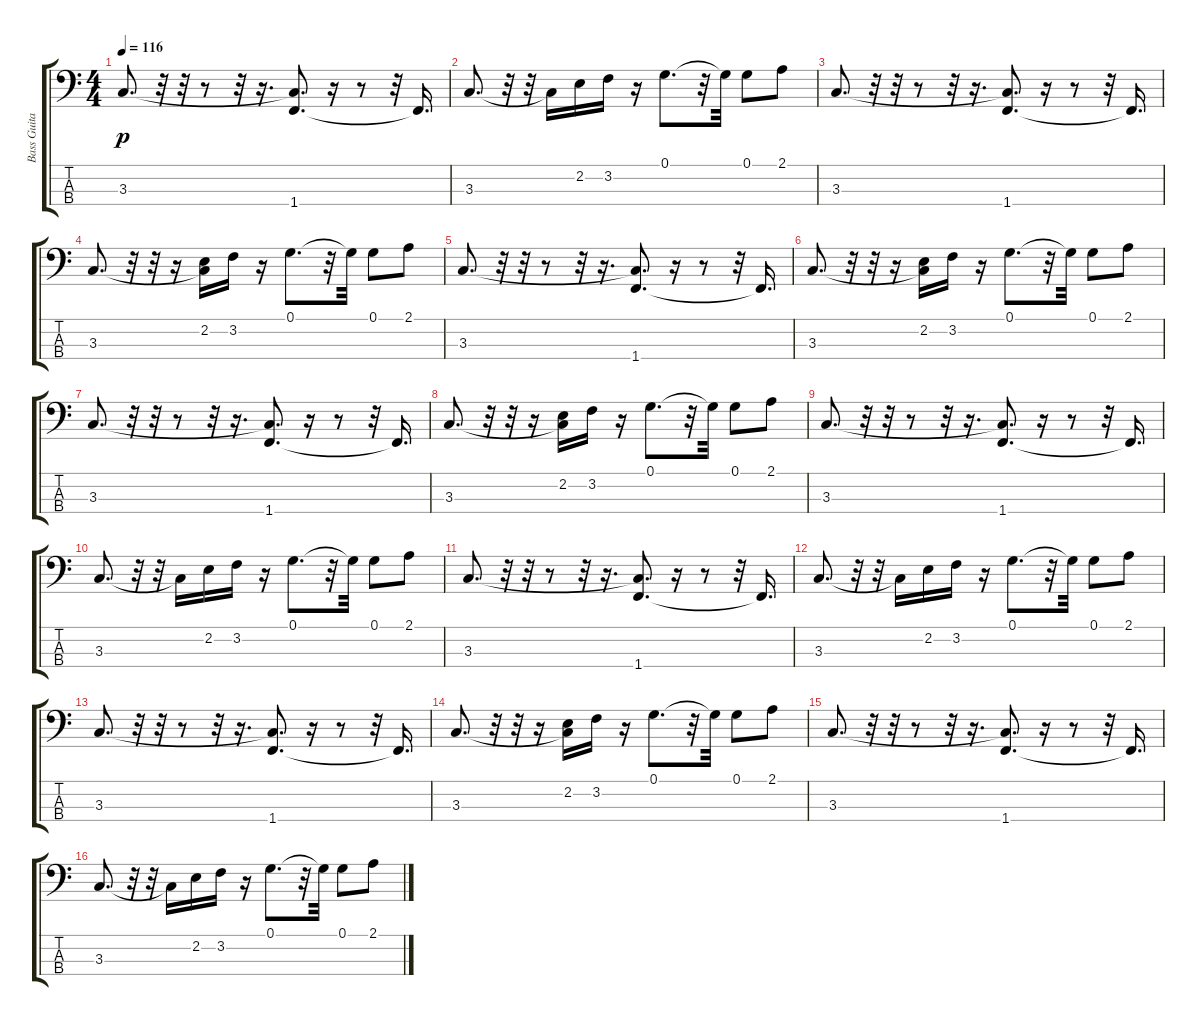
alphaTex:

\track ("Bass Guitar" "Bass Guita") {instrument electricbasspick}
\staff {score tabs}
\tuning (G2 D2 A1 E1) {hide}
\ts (4 4)
\tempo 116
\clef f4
\ks c
3.3.8{d dy p} r.32 r.32 r.8 r.32 r.16{d} (3.3{t} 1.4).8{d} r.16 r.8 r.32 1.4{t}.16{d} |
3.3.8{d} r.32 r.32 3.3{t}.16 2.2.16 3.2.16 r.16 0.1.8{d} r.32 0.1{t}.32 0.1.8 2.1.8 |
3.3.8{d} r.32 r.32 r.8 r.32 r.16{d} (3.3{t} 1.4).8{d} r.16 r.8 r.32 1.4{t}.16{d} |
3.3.8{d} r.32 r.32 r.16 (2.2 3.3{t}).16 3.2.16 r.16 0.1.8{d} r.32 0.1{t}.32 0.1.8 2.1.8 |
3.3.8{d} r.32 r.32 r.8 r.32 r.16{d} (3.3{t} 1.4).8{d} r.16 r.8 r.32 1.4{t}.16{d} |
3.3.8{d} r.32 r.32 r.16 (2.2 3.3{t}).16 3.2.16 r.16 0.1.8{d} r.32 0.1{t}.32 0.1.8 2.1.8 |
3.3.8{d} r.32 r.32 r.8 r.32 r.16{d} (3.3{t} 1.4).8{d} r.16 r.8 r.32 1.4{t}.16{d} |
3.3.8{d} r.32 r.32 r.16 (2.2 3.3{t}).16 3.2.16 r.16 0.1.8{d} r.32 0.1{t}.32 0.1.8 2.1.8 |
3.3.8{d} r.32 r.32 r.8 r.32 r.16{d} (3.3{t} 1.4).8{d} r.16 r.8 r.32 1.4{t}.16{d} |
3.3.8{d} r.32 r.32 3.3{t}.16 2.2.16 3.2.16 r.16 0.1.8{d} r.32 0.1{t}.32 0.1.8 2.1.8 |
3.3.8{d} r.32 r.32 r.8 r.32 r.16{d} (3.3{t} 1.4).8{d} r.16 r.8 r.32 1.4{t}.16{d} |
3.3.8{d} r.32 r.32 3.3{t}.16 2.2.16 3.2.16 r.16 0.1.8{d} r.32 0.1{t}.32 0.1.8 2.1.8 |
3.3.8{d} r.32 r.32 r.8 r.32 r.16{d} (3.3{t} 1.4).8{d} r.16 r.8 r.32 1.4{t}.16{d} |
3.3.8{d} r.32 r.32 r.16 (2.2 3.3{t}).16 3.2.16 r.16 0.1.8{d} r.32 0.1{t}.32 0.1.8 2.1.8 |
3.3.8{d} r.32 r.32 r.8 r.32 r.16{d} (3.3{t} 1.4).8{d} r.16 r.8 r.32 1.4{t}.16{d} |
3.3.8{d} r.32 r.32 3.3{t}.16 2.2.16 3.2.16 r.16 0.1.8{d} r.32 0.1{t}.32 0.1.8 2.1.8
